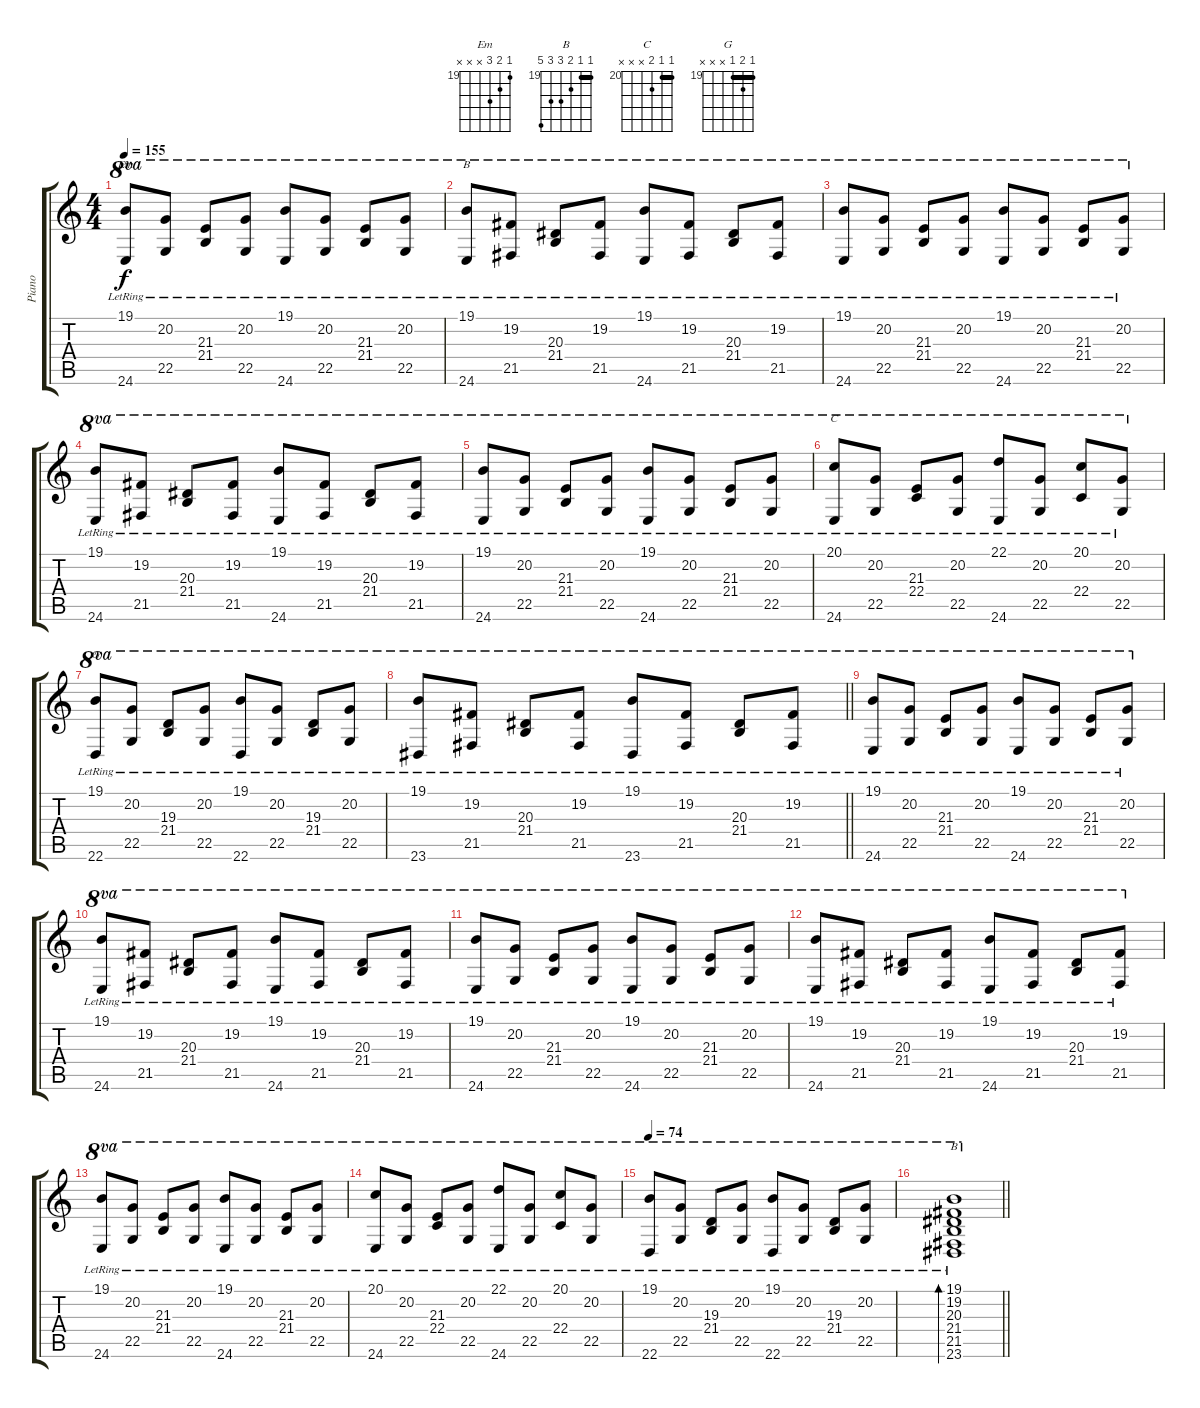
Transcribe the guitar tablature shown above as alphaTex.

\track ("Piano" "Piano") {instrument electricgrandpiano}
\staff {score tabs}
\tuning (E4 B3 G3 D3 A2 E2) {hide}
\chord ("Em" 19 20 21 x x x) {firstfret 19}
\chord ("B" 19 19 20 x x x) {firstfret 19 barre 19}
\chord ("C" 20 20 21 x x x) {firstfret 20 barre 20}
\chord ("G" 19 20 19 x x x) {firstfret 19 barre 19}
\chord ("B" 19 19 20 21 21 23) {firstfret 19 barre 19}
\ts (4 4)
\tempo 155
\clef g2
\ks c
(19.1{lr} 24.6{lr}).8{ch "Em" ot 8va dy f} (20.2{lr} 22.5{lr}).8{ot 8va} (21.3{lr} 21.4{lr}).8{ot 8va} (20.2{lr} 22.5{lr}).8{ot 8va} (19.1{lr} 24.6{lr}).8{ot 8va} (20.2{lr} 22.5{lr}).8{ot 8va} (21.3{lr} 21.4{lr}).8{ot 8va} (20.2{lr} 22.5{lr}).8{ot 8va} |
(19.1{lr} 24.6{lr}).8{ch "B" ot 8va} (19.2{lr} 21.5{lr}).8{ot 8va} (20.3{lr} 21.4{lr}).8{ot 8va} (19.2{lr} 21.5{lr}).8{ot 8va} (19.1{lr} 24.6{lr}).8{ot 8va} (19.2{lr} 21.5{lr}).8{ot 8va} (20.3{lr} 21.4{lr}).8{ot 8va} (19.2{lr} 21.5{lr}).8{ot 8va} |
(19.1{lr} 24.6{lr}).8{ot 8va} (20.2{lr} 22.5{lr}).8{ot 8va} (21.3{lr} 21.4{lr}).8{ot 8va} (20.2{lr} 22.5{lr}).8{ot 8va} (19.1{lr} 24.6{lr}).8{ot 8va} (20.2{lr} 22.5{lr}).8{ot 8va} (21.3{lr} 21.4{lr}).8{ot 8va} (20.2{lr} 22.5{lr}).8{ot 8va} |
(19.1{lr} 24.6{lr}).8{ot 8va} (19.2{lr} 21.5{lr}).8{ot 8va} (20.3{lr} 21.4{lr}).8{ot 8va} (19.2{lr} 21.5{lr}).8{ot 8va} (19.1{lr} 24.6{lr}).8{ot 8va} (19.2{lr} 21.5{lr}).8{ot 8va} (20.3{lr} 21.4{lr}).8{ot 8va} (19.2{lr} 21.5{lr}).8{ot 8va} |
(19.1{lr} 24.6{lr}).8{ot 8va} (20.2{lr} 22.5{lr}).8{ot 8va} (21.3{lr} 21.4{lr}).8{ot 8va} (20.2{lr} 22.5{lr}).8{ot 8va} (19.1{lr} 24.6{lr}).8{ot 8va} (20.2{lr} 22.5{lr}).8{ot 8va} (21.3{lr} 21.4{lr}).8{ot 8va} (20.2{lr} 22.5{lr}).8{ot 8va} |
(20.1{lr} 24.6{lr}).8{ch "C" ot 8va} (20.2{lr} 22.5{lr}).8{ot 8va} (21.3{lr} 22.4{lr}).8{ot 8va} (20.2{lr} 22.5{lr}).8{ot 8va} (22.1{lr} 24.6{lr}).8{ot 8va} (20.2{lr} 22.5{lr}).8{ot 8va} (20.1 22.4{lr}).8{ot 8va} (20.2{lr} 22.5{lr}).8{ot 8va} |
(19.1{lr} 22.6{lr}).8{ch "G" ot 8va} (20.2{lr} 22.5{lr}).8{ot 8va} (19.3{lr} 21.4{lr}).8{ot 8va} (20.2{lr} 22.5{lr}).8{ot 8va} (19.1{lr} 22.6{lr}).8{ot 8va} (20.2{lr} 22.5{lr}).8{ot 8va} (19.3{lr} 21.4{lr}).8{ot 8va} (20.2{lr} 22.5{lr}).8{ot 8va} |
\barLineRight lightlight
(19.1{lr} 23.6{lr}).8{ot 8va} (19.2{lr} 21.5{lr}).8{ot 8va} (20.3{lr} 21.4{lr}).8{ot 8va} (19.2{lr} 21.5{lr}).8{ot 8va} (19.1{lr} 23.6{lr}).8{ot 8va} (19.2{lr} 21.5{lr}).8{ot 8va} (20.3{lr} 21.4{lr}).8{ot 8va} (19.2{lr} 21.5{lr}).8{ot 8va} |
(19.1{lr} 24.6{lr}).8{ot 8va} (20.2{lr} 22.5{lr}).8{ot 8va} (21.3{lr} 21.4{lr}).8{ot 8va} (20.2{lr} 22.5{lr}).8{ot 8va} (19.1{lr} 24.6{lr}).8{ot 8va} (20.2{lr} 22.5{lr}).8{ot 8va} (21.3{lr} 21.4{lr}).8{ot 8va} (20.2{lr} 22.5{lr}).8{ot 8va} |
(19.1{lr} 24.6{lr}).8{ot 8va} (19.2{lr} 21.5{lr}).8{ot 8va} (20.3{lr} 21.4{lr}).8{ot 8va} (19.2{lr} 21.5{lr}).8{ot 8va} (19.1{lr} 24.6{lr}).8{ot 8va} (19.2{lr} 21.5{lr}).8{ot 8va} (20.3{lr} 21.4{lr}).8{ot 8va} (19.2{lr} 21.5{lr}).8{ot 8va} |
(19.1{lr} 24.6{lr}).8{ot 8va} (20.2{lr} 22.5{lr}).8{ot 8va} (21.3{lr} 21.4{lr}).8{ot 8va} (20.2{lr} 22.5{lr}).8{ot 8va} (19.1{lr} 24.6{lr}).8{ot 8va} (20.2{lr} 22.5{lr}).8{ot 8va} (21.3{lr} 21.4{lr}).8{ot 8va} (20.2{lr} 22.5{lr}).8{ot 8va} |
(19.1{lr} 24.6{lr}).8{ot 8va} (19.2{lr} 21.5{lr}).8{ot 8va} (20.3{lr} 21.4{lr}).8{ot 8va} (19.2{lr} 21.5{lr}).8{ot 8va} (19.1{lr} 24.6{lr}).8{ot 8va} (19.2{lr} 21.5{lr}).8{ot 8va} (20.3{lr} 21.4{lr}).8{ot 8va} (19.2{lr} 21.5{lr}).8{ot 8va} |
(19.1{lr} 24.6{lr}).8{ot 8va} (20.2{lr} 22.5{lr}).8{ot 8va} (21.3{lr} 21.4{lr}).8{ot 8va} (20.2{lr} 22.5{lr}).8{ot 8va} (19.1{lr} 24.6{lr}).8{ot 8va} (20.2{lr} 22.5{lr}).8{ot 8va} (21.3{lr} 21.4{lr}).8{ot 8va} (20.2{lr} 22.5{lr}).8{ot 8va} |
(20.1{lr} 24.6{lr}).8{ot 8va} (20.2{lr} 22.5{lr}).8{ot 8va} (21.3{lr} 22.4{lr}).8{ot 8va} (20.2{lr} 22.5{lr}).8{ot 8va} (22.1{lr} 24.6{lr}).8{ot 8va} (20.2{lr} 22.5{lr}).8{ot 8va} (20.1 22.4{lr}).8{ot 8va} (20.2{lr} 22.5{lr}).8{ot 8va} |
\tempo 74
(19.1{lr} 22.6{lr}).8{ot 8va} (20.2{lr} 22.5{lr}).8{ot 8va} (19.3{lr} 21.4{lr}).8{ot 8va} (20.2{lr} 22.5{lr}).8{ot 8va} (19.1{lr} 22.6{lr}).8{ot 8va} (20.2{lr} 22.5{lr}).8{ot 8va} (19.3{lr} 21.4{lr}).8{ot 8va} (20.2{lr} 22.5{lr}).8{ot 8va} |
\barLineRight lightlight
(19.1{lr} 19.2{lr} 20.3{lr} 21.4{lr} 21.5{lr} 23.6{lr}).1{bd 240 ch "B" ot 8va}
